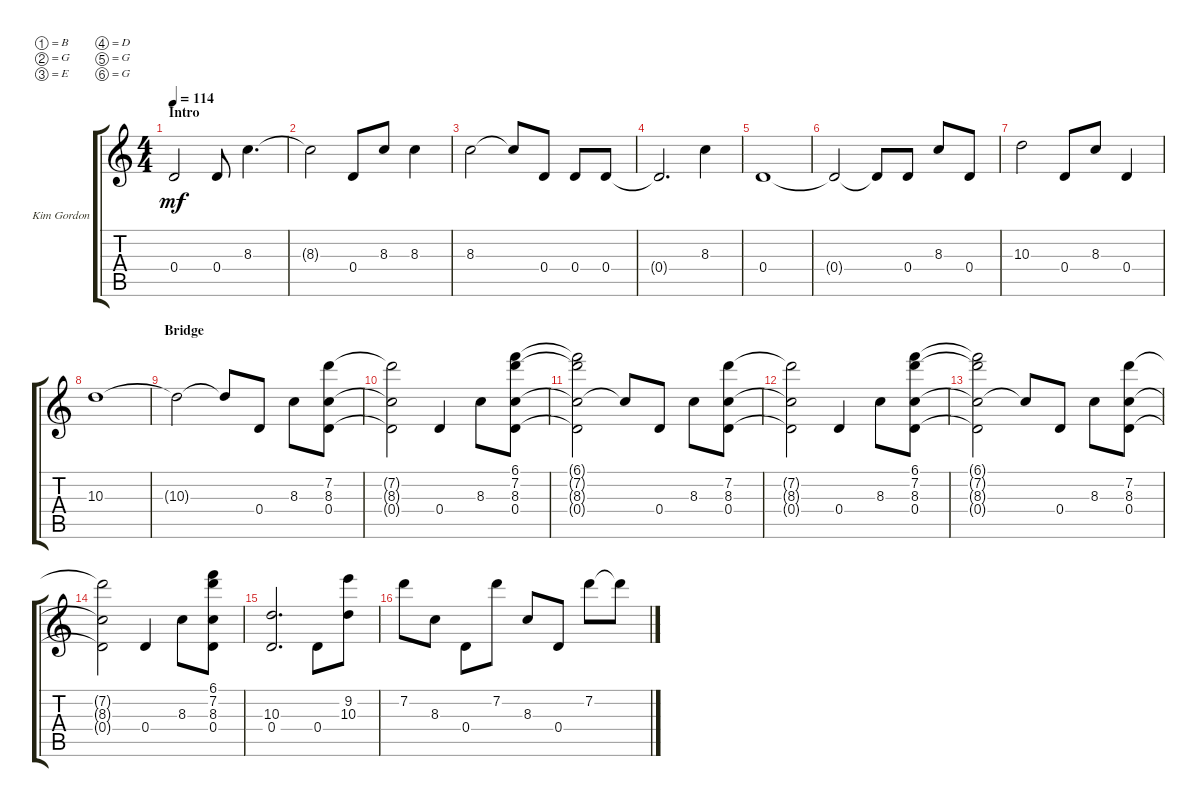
\defaultSystemsLayout 4
\bracketExtendMode groupsimilarinstruments
\firstSystemTrackNameOrientation horizontal
\otherSystemsTrackNameOrientation horizontal
\track ("Kim Gordon" "Kim Gordon") {instrument overdrivenguitar}
\staff {score tabs}
\tuning (B4 G4 E3 D3 G2 G2)
\ts (4 4)
\section ("" "Intro")
\tempo 114
\clef g2
\scale
0.487395
\ks c
0.4.2{dy mf instrument overdrivenguitar} 0.4.8 8.3.4{d} |
\scale
0.256303 8.3{t}.2 0.4.8 8.3.8 8.3.4 |
\scale
0.256303 8.3.2 8.3{t}.8 0.4.8 0.4.8 0.4.8 |
\scale
0.333333 0.4{t}.2{d} 8.3.4 |
\scale
0.333333 0.4.1 |
\scale
0.333333 0.4{t}.2 0.4{t}.8 0.4.8 8.3.8 0.4.8 |
\scale
0.333333 10.3.2 0.4.8 8.3.8 0.4.4 |
\scale
0.333333 10.3.1 |
\section ("" "Bridge")
\scale
0.333333 10.3{t}.2 10.3{t}.8 0.4.8 8.3.8 (7.2 8.3 0.4).8 |
\scale
0.333333 (7.2{t} 8.3{t} 0.4{t}).2 0.4.4 8.3.8 (6.1 7.2 8.3 0.4).8 |
\scale
0.333333 (8.3{t} 7.2{t} 0.4{t} 6.1{t}).2 8.3{t}.8 0.4.8 8.3.8 (7.2 8.3 0.4).8 |
\scale
0.333333 (7.2{t} 8.3{t} 0.4{t}).2 0.4.4 8.3.8 (6.1 7.2 8.3 0.4).8 |
\scale
0.333333 (8.3{t} 7.2{t} 0.4{t} 6.1{t}).2 8.3{t}.8 0.4.8 8.3.8 (7.2 8.3 0.4).8 |
\scale
0.333333 (7.2{t} 8.3{t} 0.4{t}).2 0.4.4 8.3.8 (6.1 7.2 8.3 0.4).8 |
\scale
0.333333 (0.4 10.3).2{d} 0.4.8 (10.3 9.2).8 |
\scale
0.333333 7.2.8 8.3.8 0.4.8 7.2.8 8.3.8 0.4.8 7.2.8 7.2{t}.8
